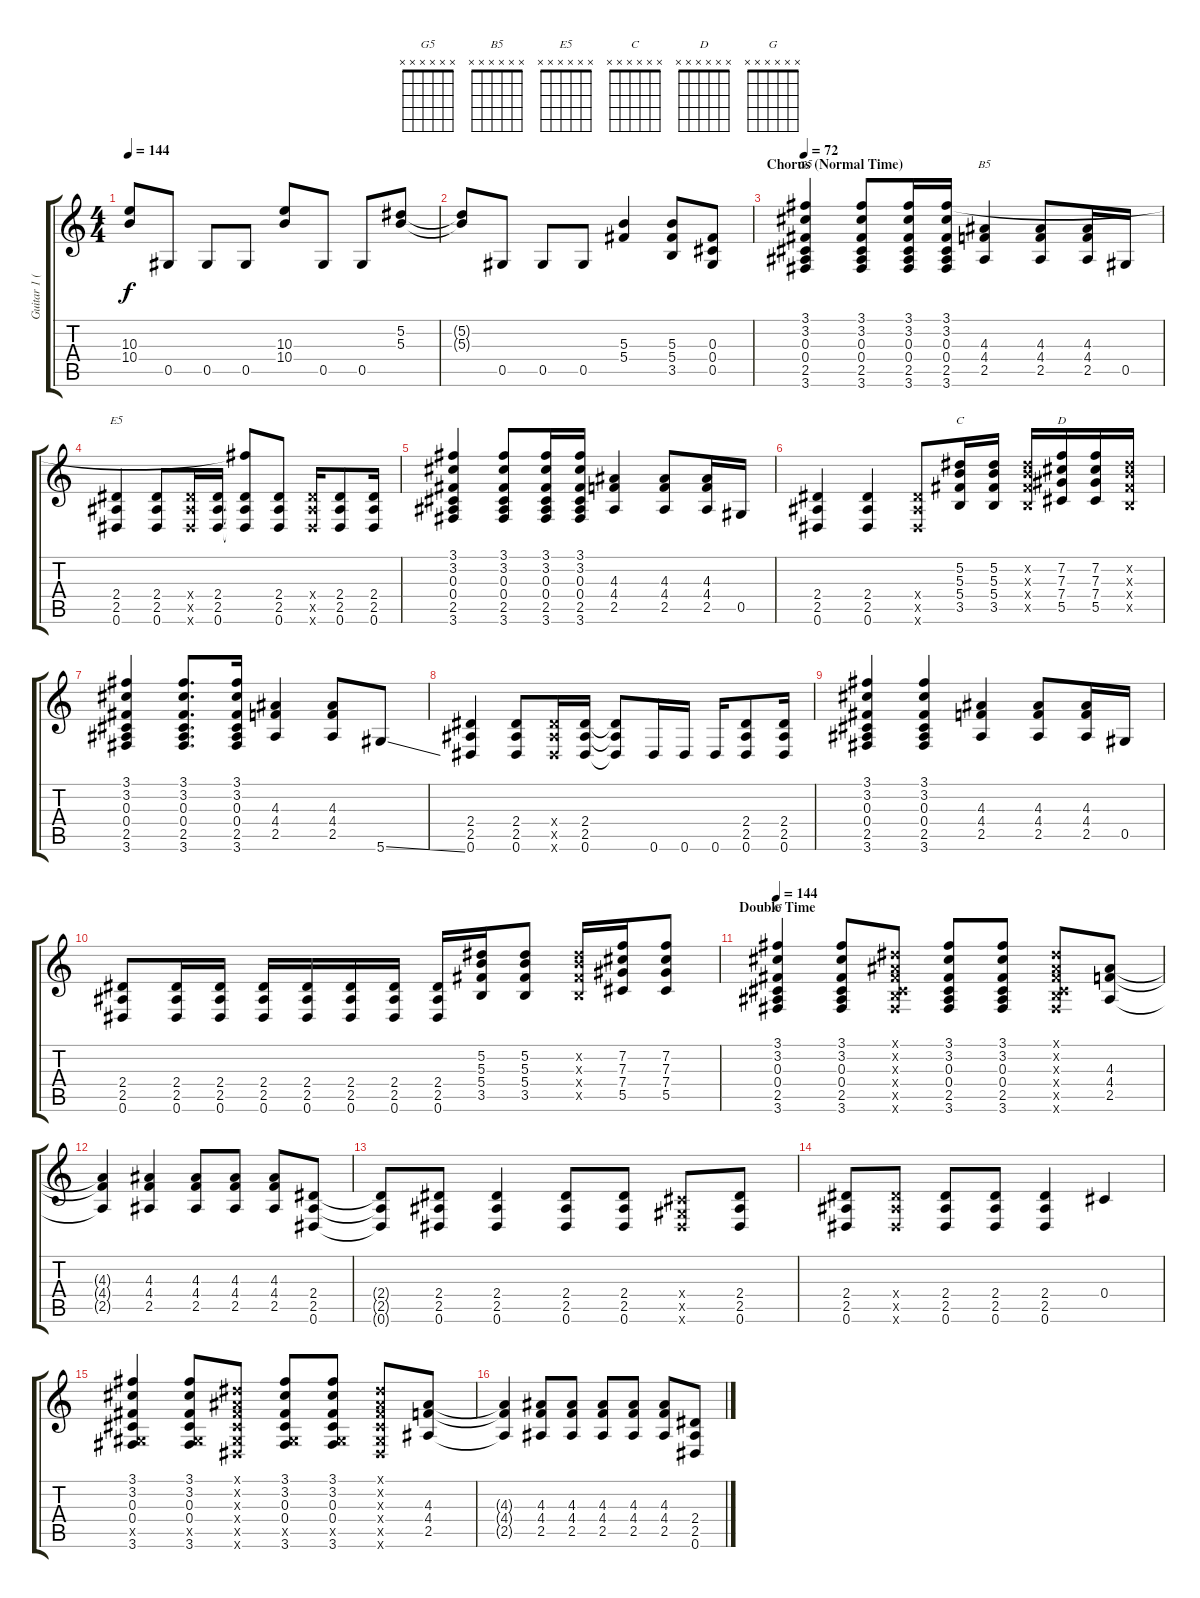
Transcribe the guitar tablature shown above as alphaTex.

\track ("Guitar 1 (Slash)" "Guitar 1 (") {instrument overdrivenguitar}
\staff {score tabs}
\tuning (Eb4 Bb3 Gb3 Db3 Ab2 Eb2) {hide}
\chord ("G5" x x x x x x)
\chord ("B5" x x x x x x)
\chord ("E5" x x x x x x)
\chord ("C" x x x x x x)
\chord ("D" x x x x x x)
\chord ("G" x x x x x x)
\ts (4 4)
\tempo 144
\clef g2
\ks c
(10.3{t} 10.4{t}).8{dy f} 0.5.8 0.5.8 0.5.8 (10.3 10.4).8 0.5.8 0.5.8 (5.2 5.3).8 |
(5.2{t} 5.3{t}).8 0.5.8 0.5.8 0.5.8 (5.3 5.4).4 (5.3 5.4 3.5).8 (0.3 0.4 0.5).8 |
\section ("" "Chorus (Normal Time)")
\tempo 72
(3.1 3.2 0.3 0.4 2.5 3.6).4{ch "G5"} (3.1 3.2 0.3 0.4 2.5 3.6).8 (3.1 3.2 0.3 0.4 2.5 3.6).16 (3.1 3.2 0.3 0.4 2.5 3.6).16 (4.3 4.4 2.5).4{ch "B5"} (4.3 4.4 2.5).8 (4.3 4.4 2.5).16 0.5.16 |
(2.4 2.5 0.6).4{ch "E5"} (2.4 2.5 0.6).8 (2.4{x} 2.5{x} 0.6{x}).16 (2.4 2.5 0.6).16 (3.1{t} 2.4{t} 2.5{t} 0.6{t}).8 (2.4 2.5 0.6).8 (2.4{x} 2.5{x} 0.6{x}).16 (2.4 2.5 0.6).8 (2.4 2.5 0.6).16 |
(3.1 3.2 0.3 0.4 2.5 3.6).4 (3.1 3.2 0.3 0.4 2.5 3.6).8 (3.1 3.2 0.3 0.4 2.5 3.6).16 (3.1 3.2 0.3 0.4 2.5 3.6).16 (4.3 4.4 2.5).4 (4.3 4.4 2.5).8 (4.3 4.4 2.5).16 0.5.16 |
(2.4 2.5 0.6).4 (2.4 2.5 0.6).4 (2.4{x} 2.5{x} 0.6{x}).8 (5.2 5.3 5.4 3.5).16{ch "C"} (5.2 5.3 5.4 3.5).16 (5.2{x} 5.3{x} 5.4{x} 3.5{x}).16 (7.2 7.3 7.4 5.5).16{ch "D"} (7.2 7.3 7.4 5.5).16 (5.2{x} 5.3{x} 5.4{x} 3.5{x}).16 |
(3.1 3.2 0.3 0.4 2.5 3.6).4 (3.1 3.2 0.3 0.4 2.5 3.6).8{d} (3.1 3.2 0.3 0.4 2.5 3.6).16 (4.3 4.4 2.5).4 (4.3 4.4 2.5).8 5.6{ss}.8 |
(2.4 2.5 0.6).4 (2.4 2.5 0.6).8 (2.4{x} 2.5{x} 0.6{x}).16 (2.4 2.5 0.6).16 (2.4{t} 2.5{t} 0.6{t}).8 0.6.16 0.6.16 0.6.16 (2.4 2.5 0.6).8 (2.4 2.5 0.6).16 |
(3.1 3.2 0.3 0.4 2.5 3.6).4 (3.1 3.2 0.3 0.4 2.5 3.6).4 (4.3 4.4 2.5).4 (4.3 4.4 2.5).8 (4.3 4.4 2.5).16 0.5.16 |
(2.4 2.5 0.6).8 (2.4 2.5 0.6).16 (2.4 2.5 0.6).16 (2.4 2.5 0.6).16 (2.4 2.5 0.6).16 (2.4 2.5 0.6).16 (2.4 2.5 0.6).16 (2.4 2.5 0.6).16 (5.2 5.3 5.4 3.5).16 (5.2 5.3 5.4 3.5).8 (5.2{x} 5.3{x} 5.4{x} 3.5{x}).16 (7.2 7.3 7.4 5.5).16 (7.2 7.3 7.4 5.5).8 |
\section ("" "Double Time")
\tempo 144
(3.1 3.2 0.3 0.4 2.5 3.6).4{ch "G"} (3.1 3.2 0.3 0.4 2.5 3.6).8 (0.1{x} 0.2{x} 0.3{x} 0.4{x} 3.5{x} 3.6{x}).8 (3.1 3.2 0.3 0.4 2.5 3.6).8 (3.1 3.2 0.3 0.4 2.5 3.6).8 (0.1{x} 0.2{x} 0.3{x} 0.4{x} 3.5{x} 3.6{x}).8 (4.3 4.4 2.5).8 |
(4.3{t} 4.4{t} 2.5{t}).4 (4.3 4.4 2.5).4 (4.3 4.4 2.5).8 (4.3 4.4 2.5).8 (4.3 4.4 2.5).8 (2.4 2.5 0.6).8 |
(2.4{t} 2.5{t} 0.6{t}).8 (2.4 2.5 0.6).8 (2.4 2.5 0.6).4 (2.4 2.5 0.6).8 (2.4 2.5 0.6).8 (0.4{x} 0.5{x} 0.6{x}).8 (2.4 2.5 0.6).8 |
(2.4 2.5 0.6).8 (2.4{x} 2.5{x} 0.6{x}).8 (2.4 2.5 0.6).8 (2.4 2.5 0.6).8 (2.4 2.5 0.6).4 0.4.4 |
(3.1 3.2 0.3 0.4 0.5{x} 3.6).4 (3.1 3.2 0.3 0.4 0.5{x} 3.6).8 (0.1{x} 0.2{x} 0.3{x} 0.4{x} 0.5{x} 0.6{x}).8 (3.1 3.2 0.3 0.4 0.5{x} 3.6).8 (3.1 3.2 0.3 0.4 0.5{x} 3.6).8 (0.1{x} 0.2{x} 0.3{x} 0.4{x} 0.5{x} 0.6{x}).8 (4.3 4.4 2.5).8 |
(4.3{t} 4.4{t} 2.5{t}).4 (4.3 4.4 2.5).8 (4.3 4.4 2.5).8 (4.3 4.4 2.5).8 (4.3 4.4 2.5).8 (4.3 4.4 2.5).8 (2.4 2.5 0.6).8
